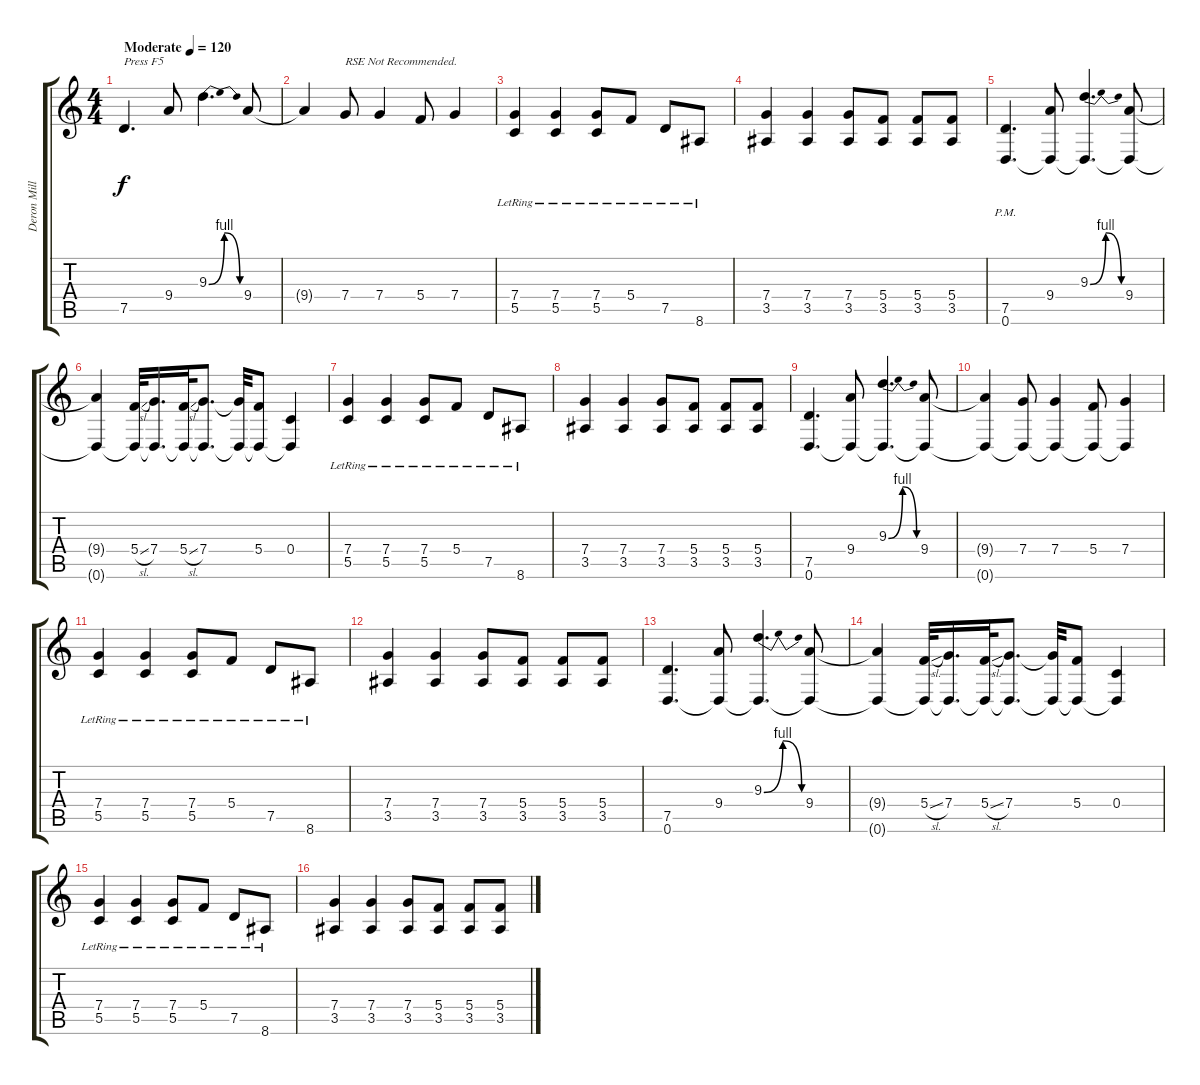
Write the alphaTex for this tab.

\track ("Deron Miller" "Deron Mill") {instrument distortionguitar}
\staff {score tabs}
\tuning (D4 A3 F3 C3 G2 D2) {hide}
\ts (4 4)
\tempo (120 "Moderate")
\clef g2
\ks c
7.5.4{d txt "Press F5" dy f instrument distortionguitar} 9.4.8 9.3{be (bendrelease 0 0 45 4 45 4 60 0)}.4{d} 9.4.8 |
9.4{t}.4 7.4.8{txt "RSE Not Recommended."} 7.4.4 5.4.8 7.4.4 |
(7.4{lr} 5.5{lr}).4 (7.4{lr} 5.5{lr}).4 (7.4{lr} 5.5{lr}).8 5.4{lr}.8 7.5{lr}.8 8.6{lr}.8 |
(7.4 3.5).4 (7.4 3.5).4 (7.4 3.5).8 (5.4 3.5).8 (5.4 3.5).8 (5.4 3.5).8 |
(7.5 0.6{pm}).4{d} (9.4 0.6{t}).8 (9.3{be (bendrelease 0 0 45 4 45 4 60 0)} 0.6{t}).4{d} (9.4 0.6{t}).8 |
(9.4{t} 0.6{t}).4 (5.4{sl} 0.6{t}).32 (7.4 0.6{t}).16{d} (5.4{sl} 0.6{t}).32 (7.4 0.6{t}).8{d} (7.4{t} 0.6{t}).32 (5.4 0.6{t}).8 (0.4 0.6{t}).4 |
(7.4{lr} 5.5{lr}).4{instrument distortionguitar} (7.4{lr} 5.5{lr}).4 (7.4{lr} 5.5{lr}).8 5.4{lr}.8 7.5{lr}.8 8.6{lr}.8 |
(7.4 3.5).4 (7.4 3.5).4 (7.4 3.5).8 (5.4 3.5).8 (5.4 3.5).8 (5.4 3.5).8 |
(7.5 0.6).4{d} (9.4 0.6{t}).8 (9.3{be (bendrelease 0 0 45 4 45 4 60 0)} 0.6{t}).4{d} (9.4 0.6{t}).8 |
(9.4{t} 0.6{t}).4 (7.4 0.6{t}).8 (7.4 0.6{t}).4 (5.4 0.6{t}).8 (7.4 0.6{t}).4 |
(7.4{lr} 5.5{lr}).4 (7.4{lr} 5.5{lr}).4 (7.4{lr} 5.5{lr}).8 5.4{lr}.8 7.5{lr}.8 8.6{lr}.8 |
(7.4 3.5).4 (7.4 3.5).4 (7.4 3.5).8 (5.4 3.5).8 (5.4 3.5).8 (5.4 3.5).8 |
(7.5 0.6).4{d} (9.4 0.6{t}).8 (9.3{be (bendrelease 0 0 45 4 45 4 60 0)} 0.6{t}).4{d} (9.4 0.6{t}).8 |
(9.4{t} 0.6{t}).4 (5.4{sl} 0.6{t}).32 (7.4 0.6{t}).16{d} (5.4{sl} 0.6{t}).32 (7.4 0.6{t}).8{d} (7.4{t} 0.6{t}).32 (5.4 0.6{t}).8 (0.4 0.6{t}).4 |
(7.4{lr} 5.5{lr}).4 (7.4{lr} 5.5{lr}).4 (7.4{lr} 5.5{lr}).8 5.4{lr}.8 7.5{lr}.8 8.6{lr}.8 |
(7.4 3.5).4 (7.4 3.5).4 (7.4 3.5).8 (5.4 3.5).8 (5.4 3.5).8 (5.4 3.5).8
